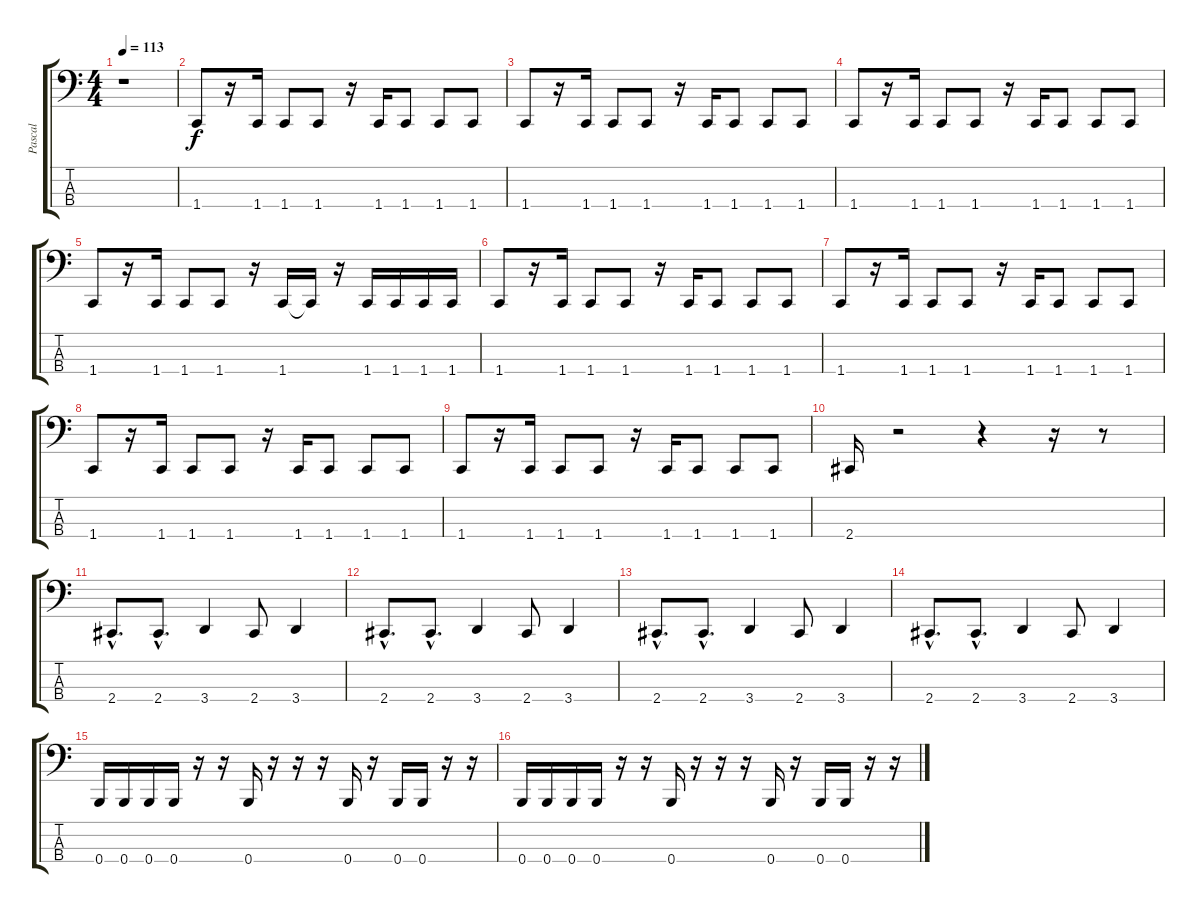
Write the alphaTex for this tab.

\track ("Pascal" "Pascal") {instrument electricbasspick}
\staff {score tabs}
\tuning (D2 A1 E1 B0) {hide}
\ts (4 4)
\tempo 113
\clef f4
\ks c
r.1{dy f instrument electricbasspick} |
1.4.8 r.16 1.4.16 1.4.8 1.4.8 r.16 1.4.16 1.4.8 1.4.8 1.4.8 |
1.4.8 r.16 1.4.16 1.4.8 1.4.8 r.16 1.4.16 1.4.8 1.4.8 1.4.8 |
1.4.8 r.16 1.4.16 1.4.8 1.4.8 r.16 1.4.16 1.4.8 1.4.8 1.4.8 |
1.4.8 r.16 1.4.16 1.4.8 1.4.8 r.16 1.4.16 1.4{t}.16 r.16 1.4.16 1.4.16 1.4.16 1.4.16 |
1.4.8 r.16 1.4.16 1.4.8 1.4.8 r.16 1.4.16 1.4.8 1.4.8 1.4.8 |
1.4.8 r.16 1.4.16 1.4.8 1.4.8 r.16 1.4.16 1.4.8 1.4.8 1.4.8 |
1.4.8 r.16 1.4.16 1.4.8 1.4.8 r.16 1.4.16 1.4.8 1.4.8 1.4.8 |
1.4.8 r.16 1.4.16 1.4.8 1.4.8 r.16 1.4.16 1.4.8 1.4.8 1.4.8 |
2.4.16 r.2 r.4 r.16 r.8 |
2.4{hac}.8{d} 2.4{hac}.8{d} 3.4.4 2.4.8 3.4.4 |
2.4{hac}.8{d} 2.4{hac}.8{d} 3.4.4 2.4.8 3.4.4 |
2.4{hac}.8{d} 2.4{hac}.8{d} 3.4.4 2.4.8 3.4.4 |
2.4{hac}.8{d} 2.4{hac}.8{d} 3.4.4 2.4.8 3.4.4 |
0.4.16 0.4.16 0.4.16 0.4.16 r.16 r.16 0.4.16 r.16 r.16 r.16 0.4.16 r.16 0.4.16 0.4.16 r.16 r.16 |
0.4.16 0.4.16 0.4.16 0.4.16 r.16 r.16 0.4.16 r.16 r.16 r.16 0.4.16 r.16 0.4.16 0.4.16 r.16 r.16
